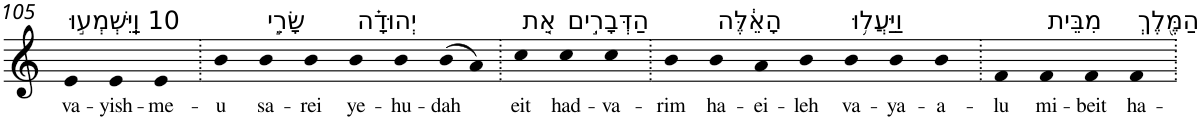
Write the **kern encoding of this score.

**kern	**text
*part1	*part1
*staff1	*staff1
*I"Piano	*
*I'Pno	*
!!LO:PB:g=z
*clefG2	*
*k[]	*
=105	=105
!LO:TX:a:t=10 וַֽיִּשְׁמְע֣וּ	!
!	!LO:LY:b
4e	va-
!	!LO:LY:b
4e	-yish-
!	!LO:LY:b
4e	-me-
=106.	=106.
!	!LO:LY:b
4b	-u
!LO:TX:a:t=שָׂרֵ֣י	!
!	!LO:LY:b
4b	sa-
!	!LO:LY:b
4b	-rei
!LO:TX:a:t=יְהוּדָ֗ה	!
!	!LO:LY:b
4b	ye-
!	!LO:LY:b
4b	-hu-
!	!LO:LY:b
(>8b	-dah
8a)	.
=107.	=107.
!LO:TX:a:t=אֵ֚ת	!
!	!LO:LY:b
4cc	eit
!LO:TX:a:t=הַדְּבָרִ֣ים	!
!	!LO:LY:b
4cc	had-
!	!LO:LY:b
4cc	-va-
=108.	=108.
!	!LO:LY:b
4b	-rim
!LO:TX:a:t=הָאֵ֔לֶּה	!
!	!LO:LY:b
4b	ha-
!	!LO:LY:b
4a	-ei-
!	!LO:LY:b
4b	-leh
!LO:TX:a:t=וַיַּעֲל֥וּ	!
!	!LO:LY:b
4b	va-
!	!LO:LY:b
4b	-ya-
!	!LO:LY:b
4b	-a-
=109.	=109.
!	!LO:LY:b
4f	-lu
!LO:TX:a:t=מִבֵּית	!
!	!LO:LY:b
4f	mi-
!	!LO:LY:b
4f	-beit
!LO:TX:a:t=הַמֶּ֖לֶךְ	!
!	!LO:LY:b
4f	ha-
=.	=.
*-	*-
